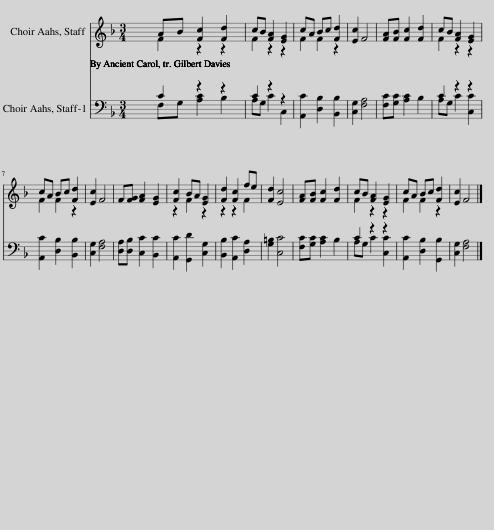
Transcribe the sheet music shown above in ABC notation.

X:1
%%score ( 1 2 ) ( 3 4 )
L:1/8
M:3/4
I:linebreak $
K:F
V:1 treble
V:2 treble
V:3 bass
V:4 bass
V:1
 AB [Fc]2 [Fd]2 | cB [FA]2 [EG]2 | cA Bc [Fd]2 | [Ec]2 F4 | [FA][FB] [Fc]2 [Fd]2 | %5
 cB [FA]2 [EG]2 |$ cA Bc [Fd]2 | [Ec]2 F4 | F[FG] [FA]2 [EG]2 | [Fc]2 BA [EG]2 | %10
 [Fd]2 [Fc]2 fe | [Fd]2 [Ec]4 | [FA][FB] [Fc]2 [Fd]2 | cB [FA]2 [EG]2 | cA Bc [Fd]2 | %15
 [Ec]2 F4 |] %16
V:2
 F2 z2 z2 | F2 z2 z2 | F2 F2 z2 | x6 | x6 | %5
 F2 z2 z2 |$ F2 F2 z2 | x6 | x6 | z2 F2 z2 | %10
 z2 z2 F2 | x6 | x6 | F2 z2 z2 | F2 F2 z2 | %15
 x6 |] %16
V:3
 C2 z2 z2 | C2 z2 z2 | [A,,C]2 [D,B,]2 [B,,B,]2 | [C,G,]2 [F,A,]4 | [F,C][G,C] [A,C]2 B,2 | %5
 C2 z2 z2 |$ [A,,C]2 [D,B,]2 [B,,B,]2 | [C,G,]2 [F,A,]4 | [D,A,][D,B,] [C,C]2 [B,,C]2 | [A,,C]2 [G,,D]2 [C,G,]2 | %10
 [B,,B,]2 [A,,C]2 [D,A,]2 | [G,=B,]2 [C,C]4 | [F,C][G,C] [A,C]2 B,2 | C2 z2 z2 | [A,,C]2 [D,B,]2 [G,,B,]2 | %15
 [C,G,]2 [F,A,]4 |] %16
V:4
 F,G, [A,C]2 B,2 | A,G, C2 C,2 | x6 | x6 | x6 | %5
 A,G, C2 [C,C]2 |$ x6 | x6 | x6 | x6 | %10
 x6 | x6 | x6 | A,G, C2 [C,C]2 | x6 | %15
 x6 |] %16
